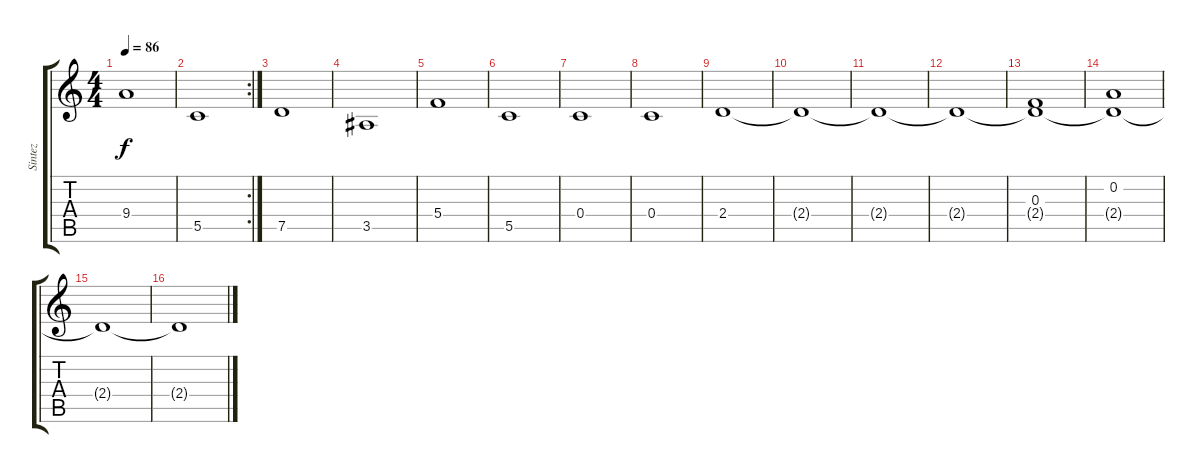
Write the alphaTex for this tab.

\track ("Sintez" "Sintez") {instrument contrabass}
\staff {score tabs}
\tuning (D4 A3 F3 C3 G2 D2) {hide}
\ts (4 4)
\tempo 86
\clef g2
\ks c
9.4.1{dy f} |
\rc 2
5.5.1 |
7.5.1 |
3.5.1 |
5.4.1 |
5.5.1 |
0.4.1 |
0.4.1 |
2.4.1 |
2.4{t}.1 |
2.4{t}.1 |
2.4{t}.1 |
(0.3 2.4{t}).1 |
(0.2 2.4{t}).1 |
2.4{t}.1 |
2.4{t}.1
